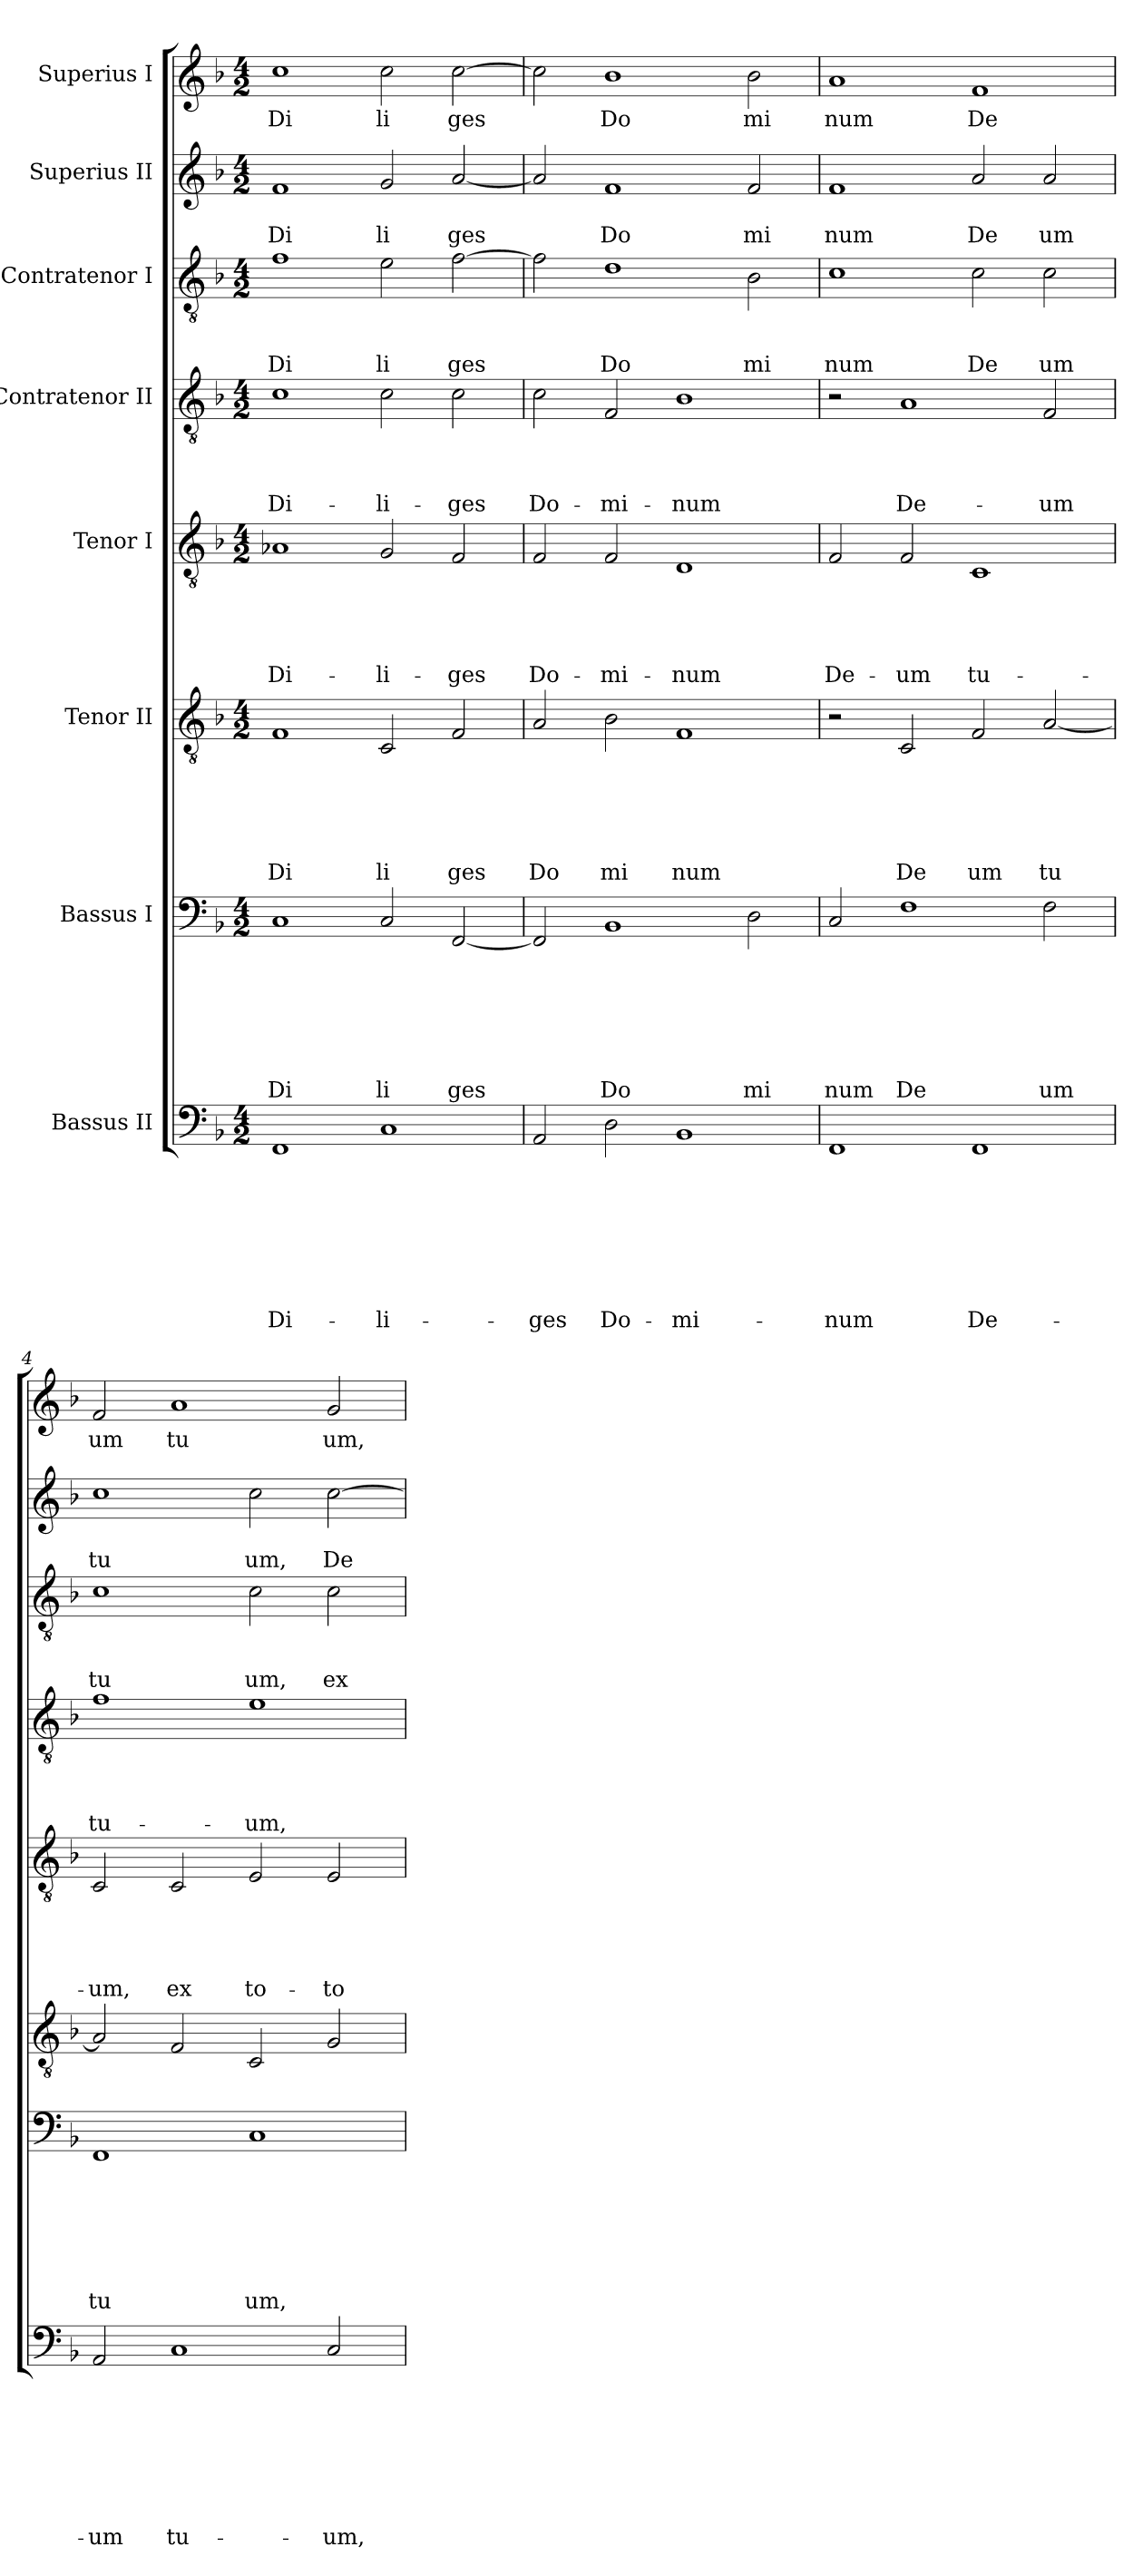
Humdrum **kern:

**kern	**text	**text	**text	**text	**text	**text	**text	**text	**kern	**text	**text	**text	**text	**text	**text	**text	**kern	**text	**text	**text	**text	**text	**text	**kern	**text	**text	**text	**text	**text	**kern	**text	**text	**text	**text	**kern	**text	**text	**text	**kern	**text	**text	**kern	**text
*part8	*part8	*part8	*part8	*part8	*part8	*part8	*part8	*part8	*part7	*part7	*part7	*part7	*part7	*part7	*part7	*part7	*part6	*part6	*part6	*part6	*part6	*part6	*part6	*part5	*part5	*part5	*part5	*part5	*part5	*part4	*part4	*part4	*part4	*part4	*part3	*part3	*part3	*part3	*part2	*part2	*part2	*part1	*part1
*staff8	*staff8	*staff8	*staff8	*staff8	*staff8	*staff8	*staff8	*staff8	*staff7	*staff7	*staff7	*staff7	*staff7	*staff7	*staff7	*staff7	*staff6	*staff6	*staff6	*staff6	*staff6	*staff6	*staff6	*staff5	*staff5	*staff5	*staff5	*staff5	*staff5	*staff4	*staff4	*staff4	*staff4	*staff4	*staff3	*staff3	*staff3	*staff3	*staff2	*staff2	*staff2	*staff1	*staff1
*I"Bassus II	*	*	*	*	*	*	*	*	*I"Bassus I	*	*	*	*	*	*	*	*I"Tenor II	*	*	*	*	*	*	*I"Tenor I	*	*	*	*	*	*I"Contratenor II	*	*	*	*	*I"Contratenor I	*	*	*	*I"Superius II	*	*	*I"Superius I	*
*clefF4	*	*	*	*	*	*	*	*	*clefF4	*	*	*	*	*	*	*	*clefGv2	*	*	*	*	*	*	*clefGv2	*	*	*	*	*	*clefGv2	*	*	*	*	*clefGv2	*	*	*	*clefG2	*	*	*clefG2	*
*k[b-]	*	*	*	*	*	*	*	*	*k[b-]	*	*	*	*	*	*	*	*k[b-]	*	*	*	*	*	*	*k[b-]	*	*	*	*	*	*k[b-]	*	*	*	*	*k[b-]	*	*	*	*k[b-]	*	*	*k[b-]	*
*F:	*	*	*	*	*	*	*	*	*F:	*	*	*	*	*	*	*	*F:	*	*	*	*	*	*	*F:	*	*	*	*	*	*F:	*	*	*	*	*F:	*	*	*	*F:	*	*	*F:	*
*M4/2	*	*	*	*	*	*	*	*	*M4/2	*	*	*	*	*	*	*	*M4/2	*	*	*	*	*	*	*M4/2	*	*	*	*	*	*M4/2	*	*	*	*	*M4/2	*	*	*	*M4/2	*	*	*M4/2	*
=1	=1	=1	=1	=1	=1	=1	=1	=1	=1	=1	=1	=1	=1	=1	=1	=1	=1	=1	=1	=1	=1	=1	=1	=1	=1	=1	=1	=1	=1	=1	=1	=1	=1	=1	=1	=1	=1	=1	=1	=1	=1	=1	=1
!	!	!	!	!	!	!	!	!LO:LY:b	!	!	!	!	!	!	!	!LO:LY:b	!	!	!	!	!	!	!LO:LY:b	!	!	!	!	!	!LO:LY:b	!	!	!	!	!LO:LY:b	!	!	!	!LO:LY:b	!	!	!LO:LY:b	!	!LO:LY:b
1FF	.	.	.	.	.	.	.	Di-	1C	.	.	.	.	.	.	Di	1F	.	.	.	.	.	Di	1A-X	.	.	.	.	Di-	1c	.	.	.	Di-	1f	.	.	Di	1f	.	Di	1cc	Di
!	!	!	!	!	!	!	!	!LO:LY:b	!	!	!	!	!	!	!	!LO:LY:b	!	!	!	!	!	!	!LO:LY:b	!	!	!	!	!	!LO:LY:b	!	!	!	!	!LO:LY:b	!	!	!	!LO:LY:b	!	!	!LO:LY:b	!	!LO:LY:b
1C	.	.	.	.	.	.	.	-li-	2C/	.	.	.	.	.	.	li	2C/	.	.	.	.	.	li	2G/	.	.	.	.	-li-	2c\	.	.	.	-li-	2e\	.	.	li	2g/	.	li	2cc\	li
!	!	!	!	!	!	!	!	!	!	!	!	!	!	!	!	!LO:LY:b	!	!	!	!	!	!	!LO:LY:b	!	!	!	!	!	!LO:LY:b	!	!	!	!	!LO:LY:b	!	!	!	!LO:LY:b	!	!	!LO:LY:b	!	!LO:LY:b
.	.	.	.	.	.	.	.	.	[<2FF/	.	.	.	.	.	.	ges	2F/	.	.	.	.	.	ges	2F/	.	.	.	.	-ges	2c\	.	.	.	-ges	[>2f\	.	.	ges	[<2a/	.	ges	[>2cc\	ges
=2	=2	=2	=2	=2	=2	=2	=2	=2	=2	=2	=2	=2	=2	=2	=2	=2	=2	=2	=2	=2	=2	=2	=2	=2	=2	=2	=2	=2	=2	=2	=2	=2	=2	=2	=2	=2	=2	=2	=2	=2	=2	=2	=2
!	!	!	!	!	!	!	!	!LO:LY:b	!	!	!	!	!	!	!	!	!	!	!	!	!	!	!LO:LY:b	!	!	!	!	!	!LO:LY:b	!	!	!	!	!LO:LY:b	!	!	!	!	!	!	!	!	!
2AA/	.	.	.	.	.	.	.	-ges	2FF/]	.	.	.	.	.	.	.	2A/	.	.	.	.	.	Do	2F/	.	.	.	.	Do-	2c\	.	.	.	Do-	2f\]	.	.	.	2a/]	.	.	2cc\]	.
!	!	!	!	!	!	!	!	!LO:LY:b	!	!	!	!	!	!	!	!LO:LY:b	!	!	!	!	!	!	!LO:LY:b	!	!	!	!	!	!LO:LY:b	!	!	!	!	!LO:LY:b	!	!	!	!LO:LY:b	!	!	!LO:LY:b	!	!LO:LY:b
2D\	.	.	.	.	.	.	.	Do-	1BB-	.	.	.	.	.	.	Do	2B-\	.	.	.	.	.	mi	2F/	.	.	.	.	-mi-	2F/	.	.	.	-mi-	1d	.	.	Do	1f	.	Do	1b-	Do
!	!	!	!	!	!	!	!	!LO:LY:b	!	!	!	!	!	!	!	!	!	!	!	!	!	!	!LO:LY:b	!	!	!	!	!	!LO:LY:b	!	!	!	!	!LO:LY:b	!	!	!	!	!	!	!	!	!
1BB-	.	.	.	.	.	.	.	-mi-	.	.	.	.	.	.	.	.	1F	.	.	.	.	.	num	1D	.	.	.	.	-num	1B-	.	.	.	-num	.	.	.	.	.	.	.	.	.
!	!	!	!	!	!	!	!	!	!	!	!	!	!	!	!	!LO:LY:b	!	!	!	!	!	!	!	!	!	!	!	!	!	!	!	!	!	!	!	!	!	!LO:LY:b	!	!	!LO:LY:b	!	!LO:LY:b
.	.	.	.	.	.	.	.	.	2D\	.	.	.	.	.	.	mi	.	.	.	.	.	.	.	.	.	.	.	.	.	.	.	.	.	.	2B-\	.	.	mi	2f/	.	mi	2b-\	mi
=3	=3	=3	=3	=3	=3	=3	=3	=3	=3	=3	=3	=3	=3	=3	=3	=3	=3	=3	=3	=3	=3	=3	=3	=3	=3	=3	=3	=3	=3	=3	=3	=3	=3	=3	=3	=3	=3	=3	=3	=3	=3	=3	=3
!	!	!	!	!	!	!	!	!LO:LY:b	!	!	!	!	!	!	!	!LO:LY:b	!	!	!	!	!	!	!	!	!	!	!	!	!LO:LY:b	!	!	!	!	!	!	!	!	!LO:LY:b	!	!	!LO:LY:b	!	!LO:LY:b
1FF	.	.	.	.	.	.	.	-num	2C/	.	.	.	.	.	.	num	2r	.	.	.	.	.	.	2F/	.	.	.	.	De-	2r	.	.	.	.	1c	.	.	num	1f	.	num	1a	num
!	!	!	!	!	!	!	!	!	!	!	!	!	!	!	!	!LO:LY:b	!	!	!	!	!	!	!LO:LY:b	!	!	!	!	!	!LO:LY:b	!	!	!	!	!LO:LY:b	!	!	!	!	!	!	!	!	!
.	.	.	.	.	.	.	.	.	1F	.	.	.	.	.	.	De	2C/	.	.	.	.	.	De	2F/	.	.	.	.	-um	1A	.	.	.	De-	.	.	.	.	.	.	.	.	.
!	!	!	!	!	!	!	!	!LO:LY:b	!	!	!	!	!	!	!	!	!	!	!	!	!	!	!LO:LY:b	!	!	!	!	!	!LO:LY:b	!	!	!	!	!	!	!	!	!LO:LY:b	!	!	!LO:LY:b	!	!LO:LY:b
1FF	.	.	.	.	.	.	.	De-	.	.	.	.	.	.	.	.	2F/	.	.	.	.	.	um	1C	.	.	.	.	tu-	.	.	.	.	.	2c\	.	.	De	2a/	.	De	1f	De
!	!	!	!	!	!	!	!	!	!	!	!	!	!	!	!	!LO:LY:b	!	!	!	!	!	!	!LO:LY:b	!	!	!	!	!	!	!	!	!	!	!LO:LY:b	!	!	!	!LO:LY:b	!	!	!LO:LY:b	!	!
.	.	.	.	.	.	.	.	.	2F\	.	.	.	.	.	.	um	[<2A/	.	.	.	.	.	tu	.	.	.	.	.	.	2F/	.	.	.	-um	2c\	.	.	um	2a/	.	um	.	.
=4	=4	=4	=4	=4	=4	=4	=4	=4	=4	=4	=4	=4	=4	=4	=4	=4	=4	=4	=4	=4	=4	=4	=4	=4	=4	=4	=4	=4	=4	=4	=4	=4	=4	=4	=4	=4	=4	=4	=4	=4	=4	=4	=4
!	!	!	!	!	!	!	!	!LO:LY:b	!	!	!	!	!	!	!	!LO:LY:b	!	!	!	!	!	!	!	!	!	!	!	!	!LO:LY:b	!	!	!	!	!LO:LY:b	!	!	!	!LO:LY:b	!	!	!LO:LY:b	!	!LO:LY:b
2AA/	.	.	.	.	.	.	.	-um	1FF	.	.	.	.	.	.	tu	2A/]	.	.	.	.	.	.	2C/	.	.	.	.	-um,	1f	.	.	.	tu-	1c	.	.	tu	1cc	.	tu	2f/	um
!	!	!	!	!	!	!	!	!LO:LY:b	!	!	!	!	!	!	!	!	!	!	!	!	!	!	!	!	!	!	!	!	!LO:LY:b	!	!	!	!	!	!	!	!	!	!	!	!	!	!LO:LY:b
1C	.	.	.	.	.	.	.	tu-	.	.	.	.	.	.	.	.	2F/	.	.	.	.	.	.	2C/	.	.	.	.	ex	.	.	.	.	.	.	.	.	.	.	.	.	1a	tu
!	!	!	!	!	!	!	!	!	!	!	!	!	!	!	!	!LO:LY:b	!	!	!	!	!	!	!	!	!	!	!	!	!LO:LY:b	!	!	!	!	!LO:LY:b	!	!	!	!LO:LY:b	!	!	!LO:LY:b	!	!
.	.	.	.	.	.	.	.	.	1C	.	.	.	.	.	.	um,	2C/	.	.	.	.	.	.	2E/	.	.	.	.	to-	1e	.	.	.	-um,	2c\	.	.	um,	2cc\	.	um,	.	.
!	!	!	!	!	!	!	!	!LO:LY:b	!	!	!	!	!	!	!	!	!	!	!	!	!	!	!	!	!	!	!	!	!LO:LY:b	!	!	!	!	!	!	!	!	!LO:LY:b	!	!	!LO:LY:b	!	!LO:LY:b
2C/	.	.	.	.	.	.	.	-um,	.	.	.	.	.	.	.	.	2G/	.	.	.	.	.	.	2E/	.	.	.	.	-to	.	.	.	.	.	2c\	.	.	ex	[>2cc\	.	De	2g/	um,
=	=	=	=	=	=	=	=	=	=	=	=	=	=	=	=	=	=	=	=	=	=	=	=	=	=	=	=	=	=	=	=	=	=	=	=	=	=	=	=	=	=	=	=
*-	*-	*-	*-	*-	*-	*-	*-	*-	*-	*-	*-	*-	*-	*-	*-	*-	*-	*-	*-	*-	*-	*-	*-	*-	*-	*-	*-	*-	*-	*-	*-	*-	*-	*-	*-	*-	*-	*-	*-	*-	*-	*-	*-
